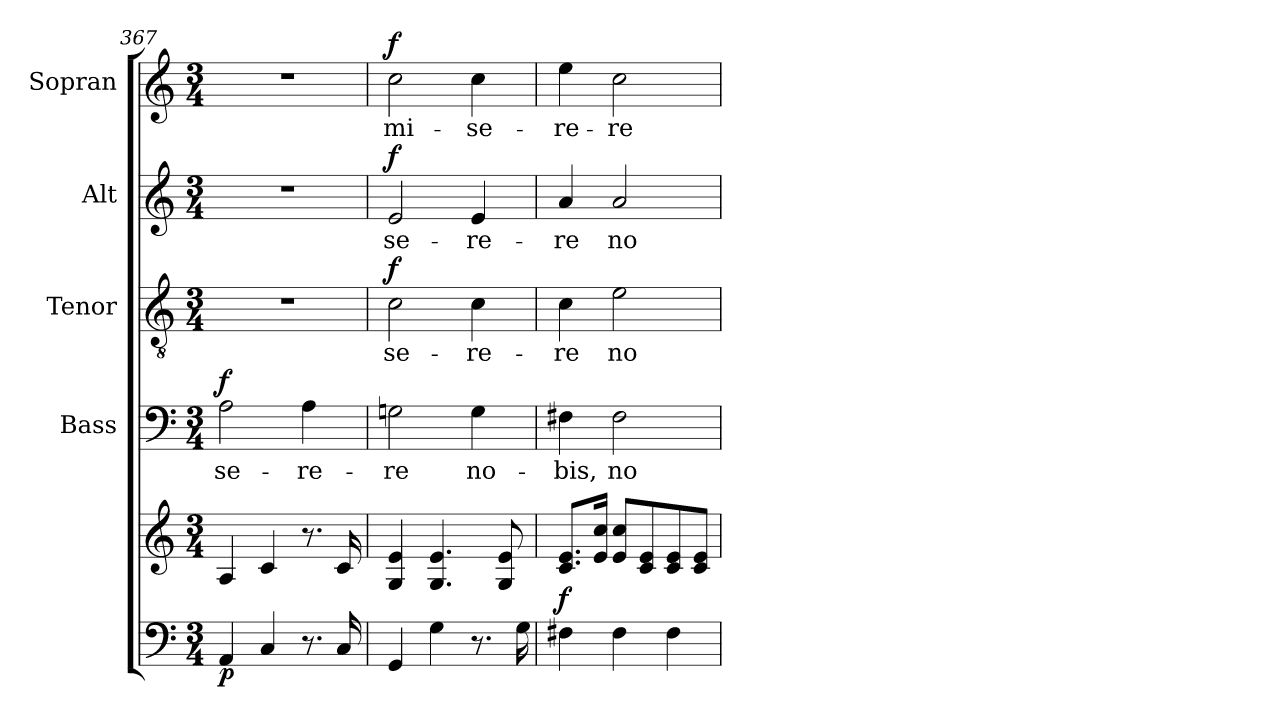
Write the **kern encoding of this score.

**kern	**kern	**dynam	**kern	**text	**dynam	**kern	**text	**dynam	**kern	**text	**dynam	**kern	**text	**dynam
*part5	*part5	*part5	*part4	*part4	*part4	*part3	*part3	*part3	*part2	*part2	*part2	*part1	*part1	*part1
*staff6	*staff5	*staff5/6	*staff4	*staff4	*staff4	*staff3	*staff3	*staff3	*staff2	*staff2	*staff2	*staff1	*staff1	*staff1
*	*	*	*I"Bass	*	*	*I"Tenor	*	*	*I"Alt	*	*	*I"Sopran	*	*
*	*	*	*I'B.	*	*	*I'T.	*	*	*I'A.	*	*	*I'S.	*	*
*clefF4	*clefG2	*	*clefF4	*	*	*clefGv2	*	*	*clefG2	*	*	*clefG2	*	*
*k[]	*k[]	*	*k[]	*	*	*k[]	*	*	*k[]	*	*	*k[]	*	*
*C:	*C:	*	*C:	*	*	*C:	*	*	*C:	*	*	*C:	*	*
*M3/4	*M3/4	*	*M3/4	*	*	*M3/4	*	*	*M3/4	*	*	*M3/4	*	*
=367	=367	=367	=367	=367	=367	=367	=367	=367	=367	=367	=367	=367	=367	=367
!	!	!LO:DY:b=2	!	!LO:LY:b	!LO:DY:a	!	!	!	!	!	!	!	!	!
4AA/	4A/	p	2A\	-se-	f	2.r	.	.	2.r	.	.	2.r	.	.
4C/	4c/	.	.	.	.	.	.	.	.	.	.	.	.	.
!	!	!	!	!LO:LY:b	!	!	!	!	!	!	!	!	!	!
8.r	8.r	.	4A\	-re-	.	.	.	.	.	.	.	.	.	.
16C/	16c/	.	.	.	.	.	.	.	.	.	.	.	.	.
=368	=368	=368	=368	=368	=368	=368	=368	=368	=368	=368	=368	=368	=368	=368
!	!	!	!	!LO:LY:b	!	!	!LO:LY:b	!LO:DY:a	!	!LO:LY:b	!LO:DY:a	!	!LO:LY:b	!LO:DY:a
4GG/	4G/ 4e/	.	2Gn\	-re	.	2c\	-se-	f	2e/	-se-	f	2cc\	mi-	f
4G\	4.G/ 4.e/	.	.	.	.	.	.	.	.	.	.	.	.	.
!	!	!	!	!LO:LY:b	!	!	!LO:LY:b	!	!	!LO:LY:b	!	!	!LO:LY:b	!
8.r	.	.	4G\	no-	.	4c\	-re-	.	4e/	-re-	.	4cc\	-se-	.
.	8G/ 8e/	.	.	.	.	.	.	.	.	.	.	.	.	.
16G\	.	.	.	.	.	.	.	.	.	.	.	.	.	.
=369	=369	=369	=369	=369	=369	=369	=369	=369	=369	=369	=369	=369	=369	=369
!	!	!LO:DY:a=2	!	!LO:LY:b	!	!	!LO:LY:b	!	!	!LO:LY:b	!	!	!LO:LY:b	!
4F#X\	8.c/ 8.e/L	f	4F#X\	-bis,	.	4c\	-re	.	4a/	-re	.	4ee\	-re-	.
.	16e/ 16cc/Jk	.	.	.	.	.	.	.	.	.	.	.	.	.
!	!	!	!	!LO:LY:b	!	!	!LO:LY:b	!	!	!LO:LY:b	!	!	!LO:LY:b	!
4F#\	8e/ 8cc/L	.	2F#\	no-	.	2e\	no-	.	2a/	no-	.	2cc\	-re	.
.	8c/ 8e/	.	.	.	.	.	.	.	.	.	.	.	.	.
4F#\	8c/ 8e/	.	.	.	.	.	.	.	.	.	.	.	.	.
.	8c/ 8e/J	.	.	.	.	.	.	.	.	.	.	.	.	.
=	=	=	=	=	=	=	=	=	=	=	=	=	=	=
*-	*-	*-	*-	*-	*-	*-	*-	*-	*-	*-	*-	*-	*-	*-
